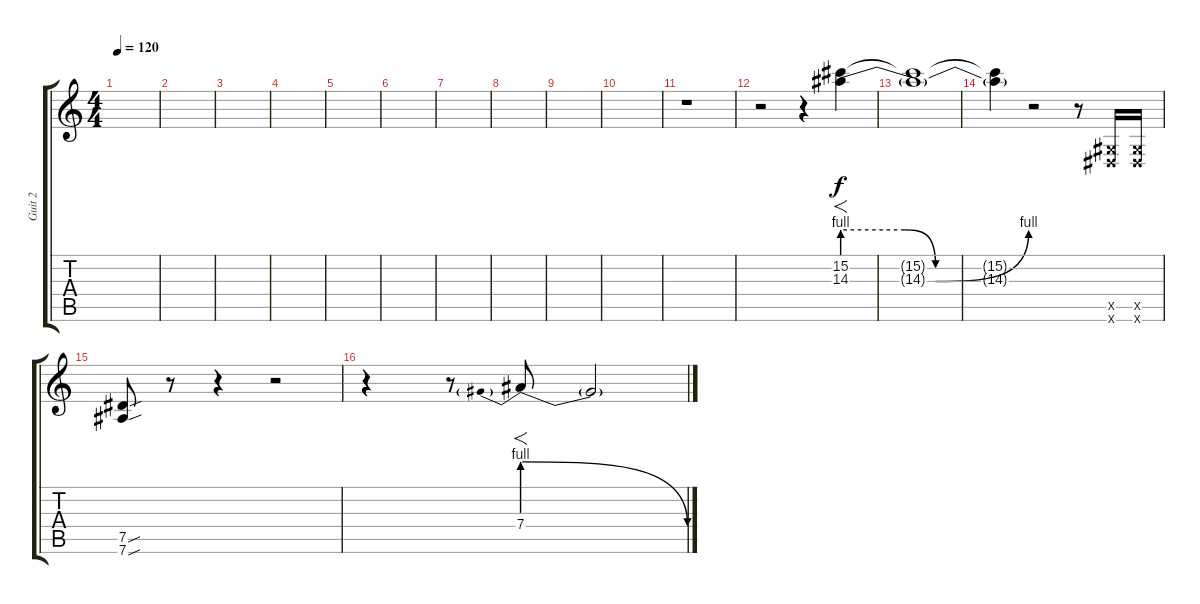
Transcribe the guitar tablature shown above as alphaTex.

\track ("Guit 2" "Guit 2") {instrument distortionguitar}
\staff {score tabs}
\tuning (Eb4 Bb3 Gb3 Db3 Ab2 Eb2) {hide}
\ts (4 4)
\tempo 120
\clef g2
\ks c
|
|
|
|
|
|
|
|
|
|
r.1 |
r.2 r.4 (15.2 14.3{be (custom 0 4 20 4 30 0 60 4)}).4{f} |
(15.2{t} 14.3{t}).1 |
(15.2{t} 14.3{t}).4 r.2 r.8 (0.5{x} 0.6{x}).16 (0.5{x} 0.6{x}).16 |
(7.5{sou} 7.6{sou}).8 r.8 r.4 r.2 |
r.4 r.8 7.4{be (prebendrelease 0 4 60 0)}.8{f} 7.4{t}.2
